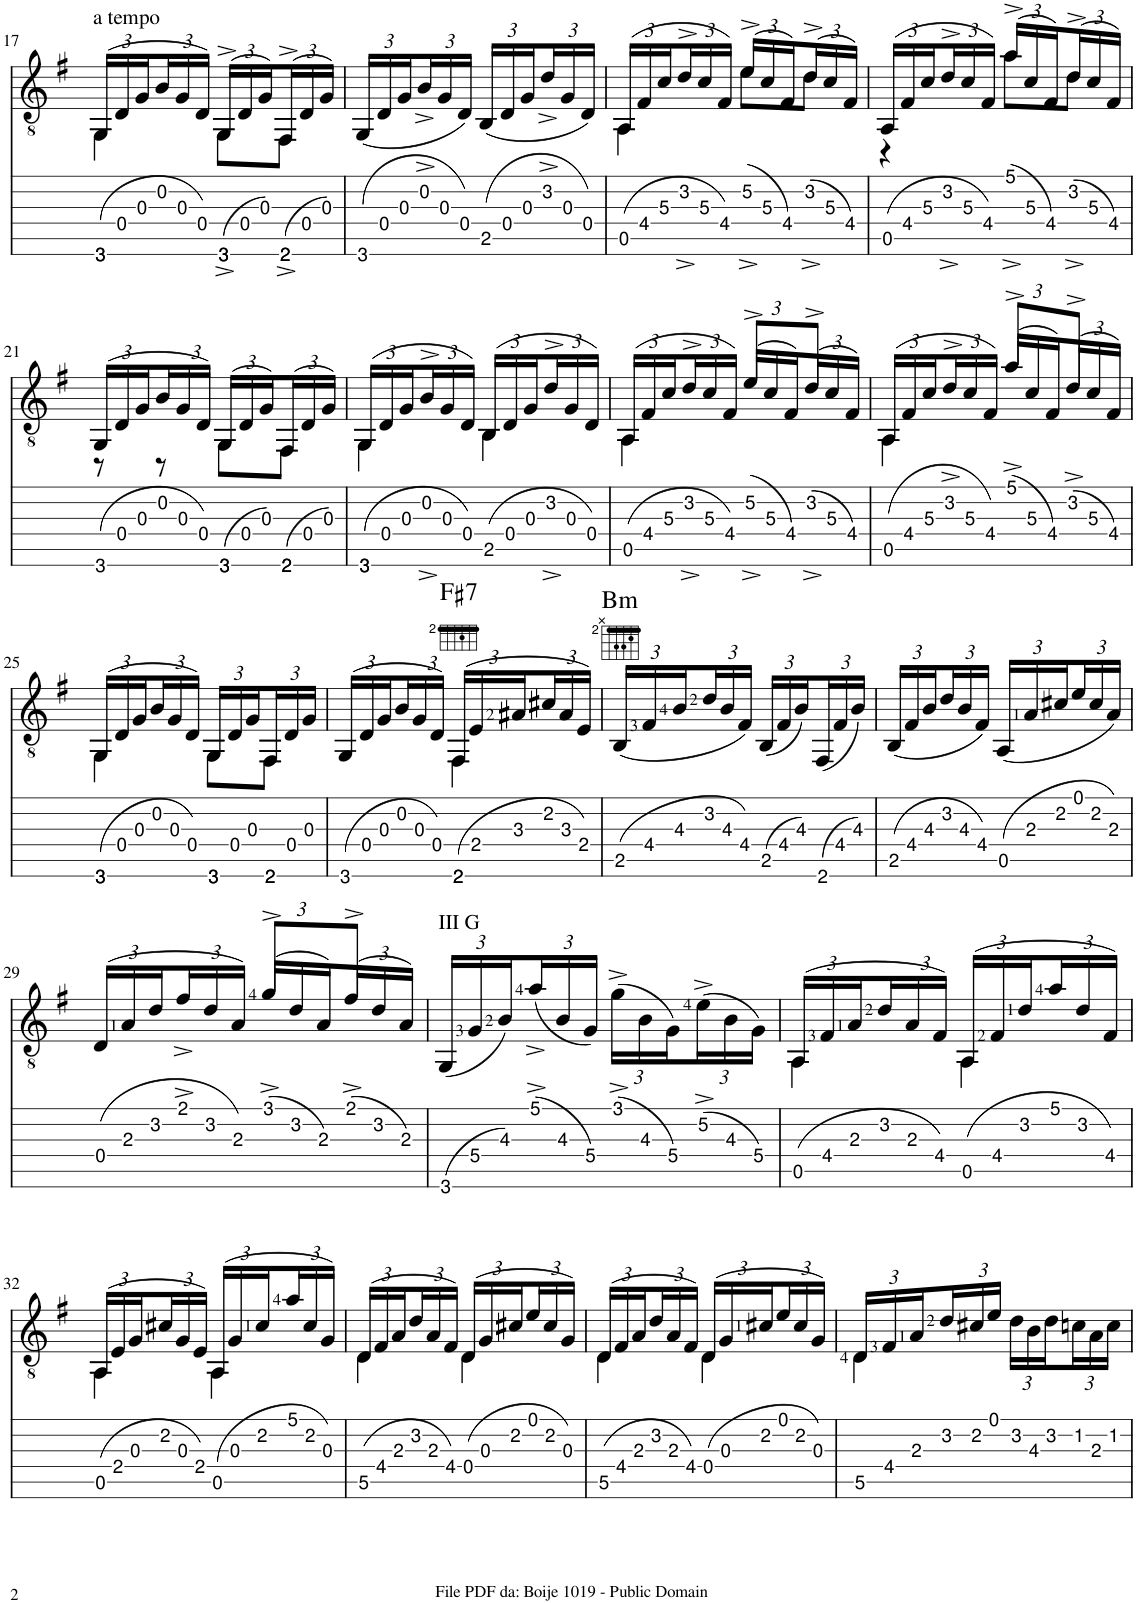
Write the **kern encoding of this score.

**kern	**kern	**harte
*part1	*part1	*part1
*staff2	*staff1	*
*I"Guitar	*	*
*I'Guit.	*	*
!!LO:PB:g=z
*	*clefGv2	*
*k[f#]	*k[f#]	*
*M2/4	*M2/4	*
*Xbrackettup	*Xbrackettup	*
=17	=17	=17
*^	*^	*
!	!	!LO:TX:a:t=a tempo	!	!
24GGLL	4GG	(24GG/LL	4GG\	.
24D	.	24D/	.	.
24GJ	.	24G/	.	.
24BL	.	24B/	.	.
24G	.	24G/	.	.
24DJJ	.	24D/JJ)	.	.
24GG^LL	8GGL	(24GG^/LL	8GG\L	.
24D	.	24D/	.	.
24GJ	.	24G/)	.	.
24FF#^L	8FF#J	(24FF#^/	8FF#\J	.
24D	.	24D/	.	.
24GJJ	.	24G/JJ)	.	.
*v	*v	*	*	*
*	*v	*v	*
=18	=18	=18
24GGLL	(24GG/LL	.
24D	24D/	.
24GJ	24G/	.
24B^L	24B^/	.
24G	24G/	.
24DJJ	24D/JJ)	.
24BBLL	(24BB/LL	.
24D	24D/	.
24GJ	24G/	.
24d^L	24d^/	.
24G	24G/	.
24DJJ	24D/JJ)	.
=19	=19	=19
*^	*^	*
24AALL	4AA	(24AA/LL	4AA\	.
24F#	.	24F#/	.	.
24cJ	.	24c/	.	.
24d^L	.	24d^/	.	.
24c	.	24c/	.	.
24F#JJ	.	24F#/JJ)	.	.
24e^LL	8eL	(24e^/LL	8e\L	.
24c	.	24c/	.	.
24F#J	.	24F#/)	.	.
24d^L	8dJ	(24d^/	8d\J	.
24c	.	24c/	.	.
24F#JJ	.	24F#/JJ)	.	.
=20	=20	=20	=20	=20
24AALL	4r	(24AA/LL	4r	.
24F#	.	24F#/	.	.
24cJ	.	24c/	.	.
24d^L	.	24d^/	.	.
24c	.	24c/	.	.
24F#JJ	.	24F#/JJ)	.	.
24a^LL	8aL	(24a^/LL	8a\L	.
24c	.	24c/	.	.
24F#J	.	24F#/)	.	.
24d^L	8dJ	(24d^/	8d\J	.
24c	.	24c/	.	.
24F#JJ	.	24F#/JJ)	.	.
!!LO:LB:g=z	!!
=21	=21	=21	=21	=21
24GGLL	8r	(24GG/LL	8r	.
24D	.	24D/	.	.
24GJ	.	24G/	.	.
24BL	8r	24B/	8r	.
24G	.	24G/	.	.
24DJJ	.	24D/JJ)	.	.
24GGLL	8GGL	(24GG/LL	8GG\L	.
24D	.	24D/	.	.
24GJ	.	24G/)	.	.
24FF#L	8FF#J	(24FF#/	8FF#\J	.
24D	.	24D/	.	.
24GJJ	.	24G/JJ)	.	.
=22	=22	=22	=22	=22
24GGLL	4GG	(24GG/LL	4GG\	.
24D	.	24D/	.	.
24GJ	.	24G/	.	.
24B^L	.	24B^/	.	.
24G	.	24G/	.	.
24DJJ	.	24D/JJ)	.	.
24BBLL	4BB	(24BB/LL	4BB\	.
24D	.	24D/	.	.
24GJ	.	24G/	.	.
24d^L	.	24d^/	.	.
24G	.	24G/	.	.
24DJJ	.	24D/JJ)	.	.
=23	=23	=23	=23	=23
24AALL	4AA	(24AA/LL	4AA\	.
24F#	.	24F#/	.	.
24cJ	.	24c/	.	.
24d^L	.	24d^/	.	.
24c	.	24c/	.	.
24F#JJ	.	24F#/JJ)	.	.
24e^LL	8eL	(24e^/LL	8e/L	.
24c	.	24c/	.	.
24F#J	.	24F#/)	.	.
24d^L	8dJ	(24d^/	8d/J	.
24c	.	24c/	.	.
24F#JJ	.	24F#/JJ)	.	.
=24	=24	=24	=24	=24
24AALL	4AA	(24AA/LL	4AA\	.
24F#	.	24F#/	.	.
24cJ	.	24c/	.	.
24d^L	.	24d^/	.	.
24c	.	24c/	.	.
24F#JJ	.	24F#/JJ)	.	.
24a^LL	8aL	(24a^/LL	8a/L	.
24c	.	24c/	.	.
24F#J	.	24F#/)	.	.
24d^L	8dJ	(24d^/	8d/J	.
24c	.	24c/	.	.
24F#JJ	.	24F#/JJ)	.	.
!!LO:LB:g=z	!!
=25	=25	=25	=25	=25
24GGLL	4GG	(24GG/LL	4GG\	.
24D	.	24D/	.	.
24GJ	.	24G/	.	.
24BL	.	24B/	.	.
24G	.	24G/	.	.
24DJJ	.	24D/JJ)	.	.
24GGLL	8GGL	24GG/LL	8GG\L	.
24D	.	24D/	.	.
24GJ	.	24G/	.	.
24FF#L	8FF#J	24FF#/	8FF#\J	.
24D	.	24D/	.	.
24GJJ	.	24G/JJ	.	.
=26	=26	=26	=26	=26
24GGLL	4ryy	(24GG/LL	4ryy	.
24D	.	24D/	.	.
24GJ	.	24G/	.	.
24BL	.	24B/	.	.
24G	.	24G/	.	.
24DJJ	.	24D/JJ)	.	.
!	!	!	!	!LO:H:kt=7
24FF#LL	4FF#	(24FF#/LL	4FF#\	F#:7
24E	.	24E/	.	.
24A#J	.	24A#X/	.	.
24c#L	.	24c#X/	.	.
24A#	.	24A#/	.	.
24EJJ	.	24E/JJ)	.	.
*v	*v	*	*	*
*	*v	*v	*
=27	=27	=27
!	!	!LO:H:kt=m
24BBLL	(24BB/LL	B:min
24F#	24F#/	.
24BJ	24B/	.
24dL	24d/	.
24B	24B/	.
24F#JJ	24F#/JJ)	.
24BBLL	(24BB/LL	.
24F#	24F#/	.
24BJ	24B/)	.
24FF#L	(24FF#/	.
24F#	24F#/	.
24BJJ	24B/JJ)	.
=28	=28	=28
24BBLL	(24BB/LL	.
24F#	24F#/	.
24BJ	24B/	.
24dL	24d/	.
24B	24B/	.
24F#JJ	24F#/JJ)	.
24AALL	(24AA/LL	.
24A	24A/	.
24c#J	24c#X/	.
24eL	24e/	.
24c#	24c#/	.
24AJJ	24A/JJ)	.
!!LO:LB:g=z
=29	=29	=29
*^	*^	*
24DLL	4ryy	(24D/LL	4ryy	.
24A	.	24A/	.	.
24dJ	.	24d/	.	.
24f#^L	.	24f#^/	.	.
24d	.	24d/	.	.
24AJJ	.	24A/JJ)	.	.
24g^LL	8gL	(24g^/LL	8g/L	.
24d	.	24d/	.	.
24AJ	.	24A/)	.	.
24f#^L	8f#J	(24f#^/	8f#/J	.
24d	.	24d/	.	.
24AJJ	.	24A/JJ)	.	.
*v	*v	*	*	*
*	*v	*v	*
=30	=30	=30
!	!LO:TX:a:t=III G	!
24GGLL	(24GG/LL	.
24G	24G/	.
24BJ	24B/)	.
24a^L	(24a^/	.
24B	24B/	.
24GJJ	24G/JJ)	.
24g^LL	(24g^\LL	.
24B	24B\	.
24GJ	24G\)	.
24e^L	(24e^\	.
24B	24B\	.
24GJJ	24G\JJ)	.
=31	=31	=31
*^	*^	*
24AALL	4AA	(24AA/LL	4AA\	.
24F#	.	24F#/	.	.
24AJ	.	24A/	.	.
24dL	.	24d/	.	.
24A	.	24A/	.	.
24F#JJ	.	24F#/JJ)	.	.
24AALL	4AA	(24AA/LL	4AA\	.
24F#	.	24F#/	.	.
24dJ	.	24d/	.	.
24aL	.	24a/	.	.
24d	.	24d/	.	.
24F#JJ	.	24F#/JJ)	.	.
!!LO:LB:g=z	!!
=32	=32	=32	=32	=32
24AALL	4AA	(24AA/LL	4AA\	.
24E	.	24E/	.	.
24GJ	.	24G/	.	.
24c#L	.	24c#X/	.	.
24G	.	24G/	.	.
24EJJ	.	24E/JJ)	.	.
24AALL	4AA	(24AA/LL	4AA\	.
24G	.	24G/	.	.
24c#J	.	24c#/	.	.
24aL	.	24a/	.	.
24c#	.	24c#/	.	.
24GJJ	.	24G/JJ)	.	.
=33	=33	=33	=33	=33
24DLL	4D	(24D/LL	4D\	.
24F#	.	24F#/	.	.
24AJ	.	24A/	.	.
24dL	.	24d/	.	.
24A	.	24A/	.	.
24F#JJ	.	24F#/JJ)	.	.
24DLL	4D	(24D/LL	4D\	.
24G	.	24G/	.	.
24c#J	.	24c#X/	.	.
24eL	.	24e/	.	.
24c#	.	24c#/	.	.
24GJJ	.	24G/JJ)	.	.
=34	=34	=34	=34	=34
24DLL	4D	(24D/LL	4D\	.
24F#	.	24F#/	.	.
24AJ	.	24A/	.	.
24dL	.	24d/	.	.
24A	.	24A/	.	.
24F#JJ	.	24F#/JJ)	.	.
24DLL	4D	(24D/LL	4D\	.
24G	.	24G/	.	.
24c#J	.	24c#X/	.	.
24eL	.	24e/	.	.
24c#	.	24c#/	.	.
24GJJ	.	24G/JJ)	.	.
=35	=35	=35	=35	=35
24DLL	4D	24D/LL	4D\	.
24F#	.	24F#/	.	.
24AJ	.	24A/	.	.
24dL	.	24d/	.	.
24c#	.	24c#X/	.	.
24eJJ	.	24e/JJ	.	.
24dLL	4ryy	24d\LL	4ryy	.
24B	.	24B\	.	.
24dJ	.	24d\	.	.
24cL	.	24cn\	.	.
24A	.	24A\	.	.
24cJJ	.	24c\JJ	.	.
*v	*v	*	*	*
*	*v	*v	*
=	=	=
*-	*-	*-
